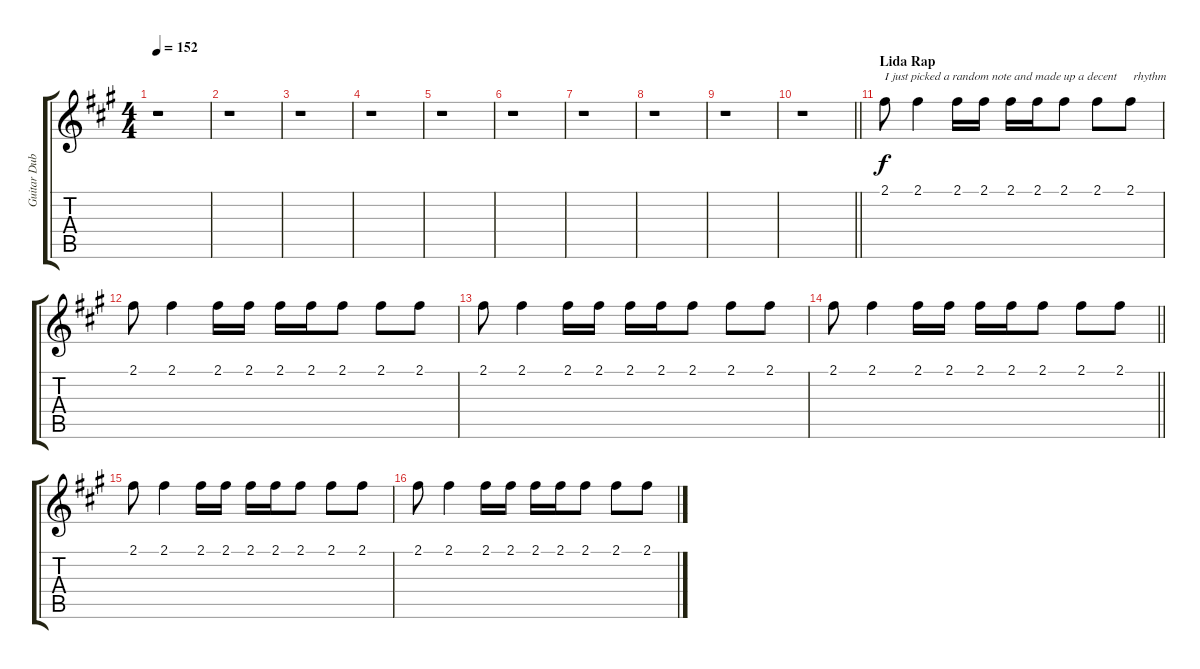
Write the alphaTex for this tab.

\track ("Guitar Dub" "Guitar Dub") {instrument distortionguitar}
\staff {score tabs}
\tuning (E4 B3 G3 D3 A2 E2) {hide}
\ts (4 4)
\tempo 152
\clef g2
\ks f#minor
r.1{dy f} |
r.1 |
r.1 |
r.1 |
r.1 |
r.1 |
r.1 |
r.1 |
r.1 |
\barLineRight lightlight
r.1 |
\section ("" "Lida Rap")
2.1.8{txt "I just picked a random note and made up a decent"} 2.1.4 2.1.16 2.1.16 2.1.16 2.1.16 2.1.8 2.1.8 2.1.8{txt " rhythm"} |
2.1.8 2.1.4 2.1.16 2.1.16 2.1.16 2.1.16 2.1.8 2.1.8 2.1.8 |
2.1.8 2.1.4 2.1.16 2.1.16 2.1.16 2.1.16 2.1.8 2.1.8 2.1.8 |
\barLineRight lightlight
2.1.8 2.1.4 2.1.16 2.1.16 2.1.16 2.1.16 2.1.8 2.1.8 2.1.8 |
2.1.8 2.1.4 2.1.16 2.1.16 2.1.16 2.1.16 2.1.8 2.1.8 2.1.8 |
2.1.8 2.1.4 2.1.16 2.1.16 2.1.16 2.1.16 2.1.8 2.1.8 2.1.8
